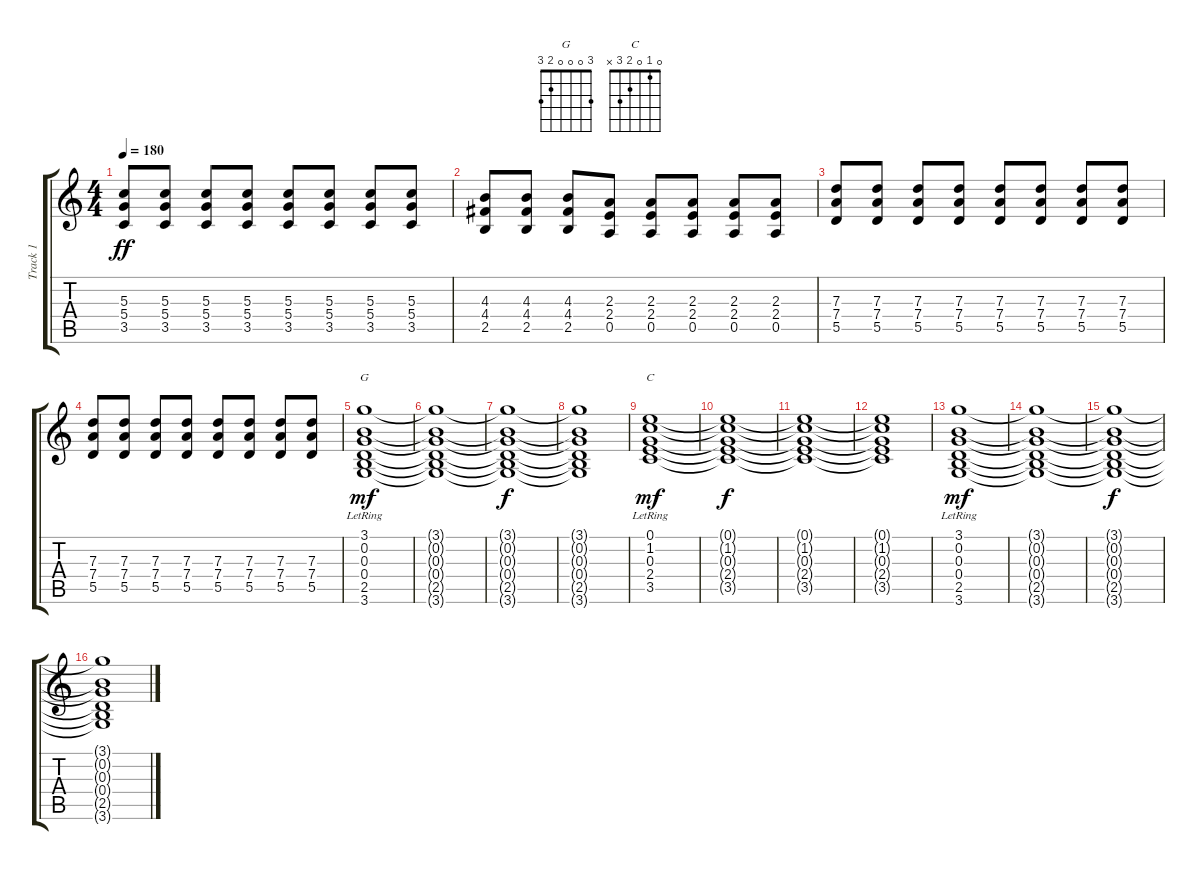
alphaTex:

\track ("Track 1" "Track 1") {instrument overdrivenguitar}
\staff {score tabs}
\tuning (E4 B3 G3 D3 A2 E2) {hide}
\chord ("G" 3 0 0 0 2 3)
\chord ("C" 0 1 0 2 3 x)
\ts (4 4)
\tempo 180
\clef g2
\ks c
(5.3 5.4 3.5).8{dy ff} (5.3 5.4 3.5).8 (5.3 5.4 3.5).8 (5.3 5.4 3.5).8 (5.3 5.4 3.5).8 (5.3 5.4 3.5).8 (5.3 5.4 3.5).8 (5.3 5.4 3.5).8 |
(4.3 4.4 2.5).8 (4.3 4.4 2.5).8 (4.3 4.4 2.5).8 (2.3 2.4 0.5).8 (2.3 2.4 0.5).8 (2.3 2.4 0.5).8 (2.3 2.4 0.5).8 (2.3 2.4 0.5).8 |
(7.3 7.4 5.5).8 (7.3 7.4 5.5).8 (7.3 7.4 5.5).8 (7.3 7.4 5.5).8 (7.3 7.4 5.5).8 (7.3 7.4 5.5).8 (7.3 7.4 5.5).8 (7.3 7.4 5.5).8 |
(7.3 7.4 5.5).8 (7.3 7.4 5.5).8 (7.3 7.4 5.5).8 (7.3 7.4 5.5).8 (7.3 7.4 5.5).8 (7.3 7.4 5.5).8 (7.3 7.4 5.5).8 (7.3 7.4 5.5).8 |
(3.1{lr} 0.2{lr} 0.3{lr} 0.4{lr} 2.5{lr} 3.6{lr}).1{ch "G" dy mf} |
(3.1{t} 0.2{t} 0.3{t} 0.4{t} 2.5{t} 3.6{t}).1 |
(3.1{t} 0.2{t} 0.3{t} 0.4{t} 2.5{t} 3.6{t}).1{dy f} |
(3.1{t} 0.2{t} 0.3{t} 0.4{t} 2.5{t} 3.6{t}).1 |
(0.1{lr} 1.2{lr} 0.3{lr} 2.4{lr} 3.5{lr}).1{ch "C" dy mf} |
(0.1{t} 1.2{t} 0.3{t} 2.4{t} 3.5{t}).1{dy f} |
(0.1{t} 1.2{t} 0.3{t} 2.4{t} 3.5{t}).1 |
(0.1{t} 1.2{t} 0.3{t} 2.4{t} 3.5{t}).1 |
(3.1{lr} 0.2{lr} 0.3{lr} 0.4{lr} 2.5{lr} 3.6{lr}).1{dy mf} |
(3.1{t} 0.2{t} 0.3{t} 0.4{t} 2.5{t} 3.6{t}).1 |
(3.1{t} 0.2{t} 0.3{t} 0.4{t} 2.5{t} 3.6{t}).1{dy f} |
(3.1{t} 0.2{t} 0.3{t} 0.4{t} 2.5{t} 3.6{t}).1
